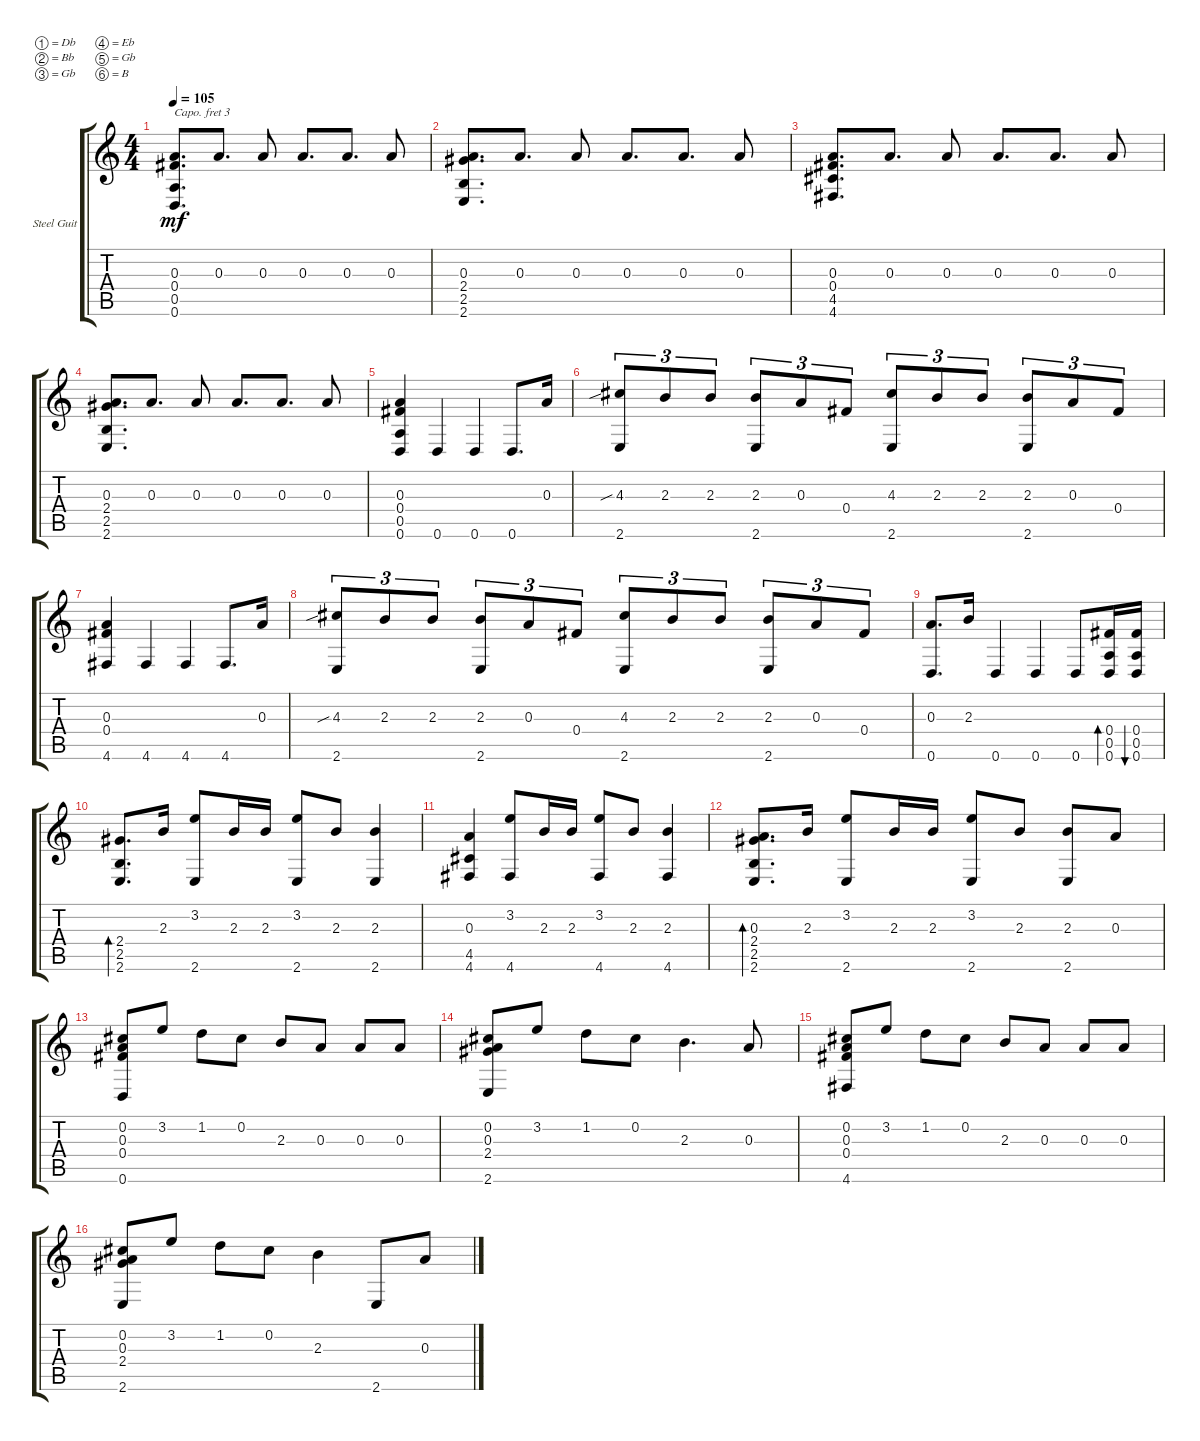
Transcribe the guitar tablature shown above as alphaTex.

\defaultSystemsLayout 4
\bracketExtendMode groupsimilarinstruments
\firstSystemTrackNameOrientation horizontal
\otherSystemsTrackNameOrientation horizontal
\track ("Steel Guitar" "Steel Guit") {instrument acousticguitarsteel}
\staff {score tabs}
\capo 3
\tuning (Db4 Bb3 Gb3 Eb3 Gb2 B1)
\ts (4 4)
\tempo 105
\clef g2
\scale
0.997445
\ks c
(0.6 0.5 0.3 0.4).8{d dy mf instrument acousticguitarsteel} 0.3.8{d} 0.3.8 0.3.8{d} 0.3.8{d} 0.3.8 |
\scale
1.00355 (2.6 2.5 0.3 2.4).8{d} 0.3.8{d} 0.3.8 0.3.8{d} 0.3.8{d} 0.3.8 |
\scale
0.998947 (4.6 4.5 0.3 0.4).8{d} 0.3.8{d} 0.3.8 0.3.8{d} 0.3.8{d} 0.3.8 |
(2.6 2.5 0.3 2.4).8{d} 0.3.8{d} 0.3.8 0.3.8{d} 0.3.8{d} 0.3.8 |
(0.6 0.5 0.3 0.4).4 0.6.4 0.6.4 0.6.8{d} 0.3.16 |
(2.6 4.3{sib}).8{tu (3 2)} 2.3.8{tu (3 2)} 2.3.8{tu (3 2)} (2.3 2.6).8{tu (3 2)} 0.3.8{tu (3 2)} 0.4.8{tu (3 2)} (4.3 2.6).8{tu (3 2)} 2.3.8{tu (3 2)} 2.3.8{tu (3 2)} (2.3 2.6).8{tu (3 2)} 0.3.8{tu (3 2)} 0.4.8{tu (3 2)} |
(4.6 0.3 0.4).4 4.6.4 4.6.4 4.6.8{d} 0.3.16 |
(2.6 4.3{sib}).8{tu (3 2)} 2.3.8{tu (3 2)} 2.3.8{tu (3 2)} (2.3 2.6).8{tu (3 2)} 0.3.8{tu (3 2)} 0.4.8{tu (3 2)} (4.3 2.6).8{tu (3 2)} 2.3.8{tu (3 2)} 2.3.8{tu (3 2)} (2.3 2.6).8{tu (3 2)} 0.3.8{tu (3 2)} 0.4.8{tu (3 2)} |
(0.3 0.6).8{d} 2.3.16 0.6.4 0.6.4 0.6.8 (0.6 0.5 0.4).16{bd 30} (0.4 0.5 0.6).16{bu 30} |
(2.6 2.5 2.4).8{d bd 30} 2.3.16 (3.2 2.6).8 2.3.16 2.3.16 (3.2 2.6).8 2.3.8 (2.3 2.6).4 |
(4.6 4.5 0.3).4 (3.2 4.6).8 2.3.16 2.3.16 (3.2 4.6).8 2.3.8 (2.3 4.6).4 |
(2.6 2.5 2.4 0.3).8{d bd 30} 2.3.16 (3.2 2.6).8 2.3.16 2.3.16 (3.2 2.6).8 2.3.8 (2.3 2.6).8 0.3.8 |
(0.6 0.4 0.3 0.2).8 3.2.8 1.2.8 0.2.8 2.3.8 0.3.8 0.3.8 0.3.8 |
(2.6 2.4 0.3 0.2).8 3.2.8 1.2.8 0.2.8 2.3.4{d} 0.3.8 |
(4.6 0.4 0.3 0.2).8 3.2.8 1.2.8 0.2.8 2.3.8 0.3.8 0.3.8 0.3.8 |
(2.6 2.4 0.3 0.2).8 3.2.8 1.2.8 0.2.8 2.3.4 2.6.8 0.3.8
